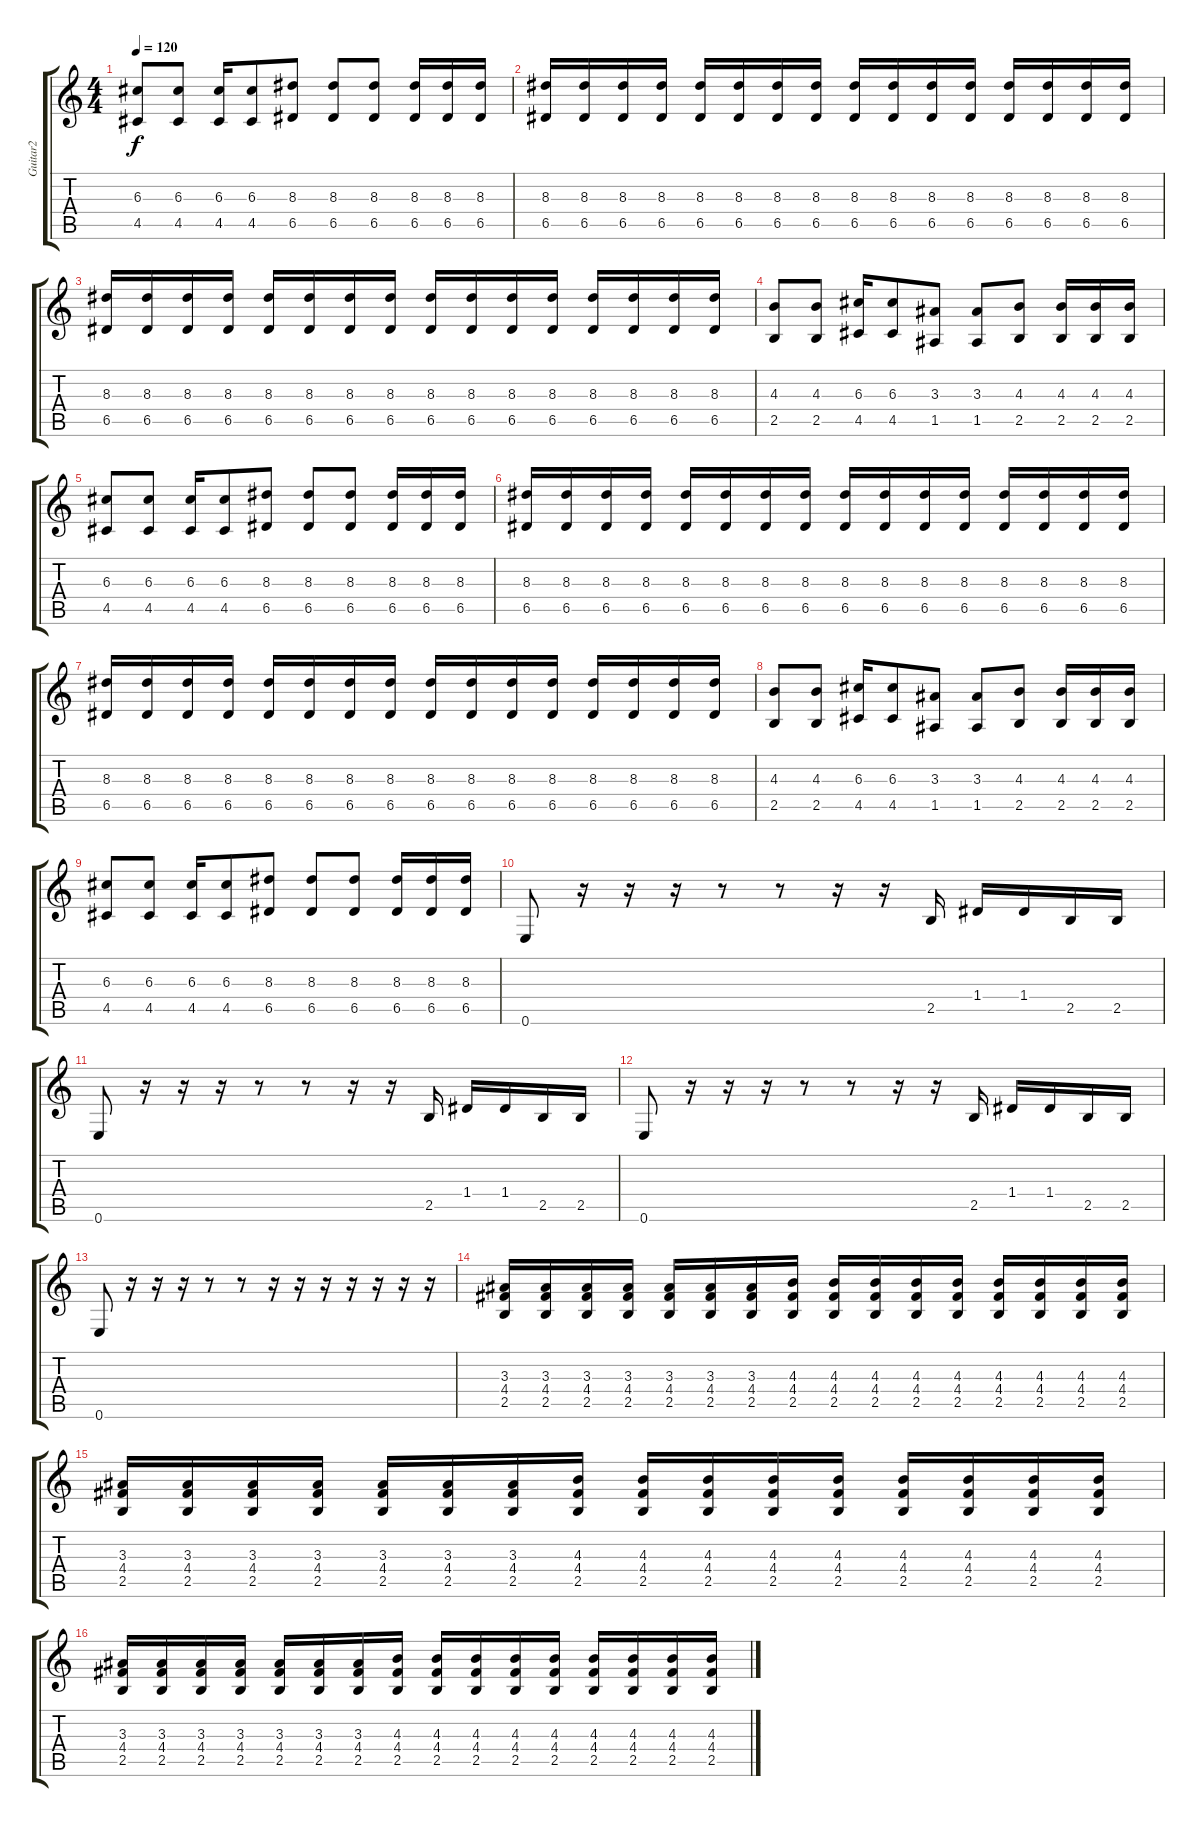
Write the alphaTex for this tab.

\track ("Guitar2" "Guitar2") {instrument distortionguitar}
\staff {score tabs}
\tuning (E4 B3 G3 D3 A2 E2) {hide}
\ts (4 4)
\tempo 120
\clef g2
\ks c
(6.3 4.5).8{dy f} (6.3 4.5).8 (6.3 4.5).16 (6.3 4.5).8 (8.3 6.5).8 (8.3 6.5).8 (8.3 6.5).8 (8.3 6.5).16 (8.3 6.5).16 (8.3 6.5).16 |
(8.3 6.5).16 (8.3 6.5).16 (8.3 6.5).16 (8.3 6.5).16 (8.3 6.5).16 (8.3 6.5).16 (8.3 6.5).16 (8.3 6.5).16 (8.3 6.5).16 (8.3 6.5).16 (8.3 6.5).16 (8.3 6.5).16 (8.3 6.5).16 (8.3 6.5).16 (8.3 6.5).16 (8.3 6.5).16 |
(8.3 6.5).16 (8.3 6.5).16 (8.3 6.5).16 (8.3 6.5).16 (8.3 6.5).16 (8.3 6.5).16 (8.3 6.5).16 (8.3 6.5).16 (8.3 6.5).16 (8.3 6.5).16 (8.3 6.5).16 (8.3 6.5).16 (8.3 6.5).16 (8.3 6.5).16 (8.3 6.5).16 (8.3 6.5).16 |
(4.3 2.5).8 (4.3 2.5).8 (6.3 4.5).16 (6.3 4.5).8 (3.3 1.5).8 (3.3 1.5).8 (4.3 2.5).8 (4.3 2.5).16 (4.3 2.5).16 (4.3 2.5).16 |
(6.3 4.5).8 (6.3 4.5).8 (6.3 4.5).16 (6.3 4.5).8 (8.3 6.5).8 (8.3 6.5).8 (8.3 6.5).8 (8.3 6.5).16 (8.3 6.5).16 (8.3 6.5).16 |
(8.3 6.5).16 (8.3 6.5).16 (8.3 6.5).16 (8.3 6.5).16 (8.3 6.5).16 (8.3 6.5).16 (8.3 6.5).16 (8.3 6.5).16 (8.3 6.5).16 (8.3 6.5).16 (8.3 6.5).16 (8.3 6.5).16 (8.3 6.5).16 (8.3 6.5).16 (8.3 6.5).16 (8.3 6.5).16 |
(8.3 6.5).16 (8.3 6.5).16 (8.3 6.5).16 (8.3 6.5).16 (8.3 6.5).16 (8.3 6.5).16 (8.3 6.5).16 (8.3 6.5).16 (8.3 6.5).16 (8.3 6.5).16 (8.3 6.5).16 (8.3 6.5).16 (8.3 6.5).16 (8.3 6.5).16 (8.3 6.5).16 (8.3 6.5).16 |
(4.3 2.5).8 (4.3 2.5).8 (6.3 4.5).16 (6.3 4.5).8 (3.3 1.5).8 (3.3 1.5).8 (4.3 2.5).8 (4.3 2.5).16 (4.3 2.5).16 (4.3 2.5).16 |
(6.3 4.5).8 (6.3 4.5).8 (6.3 4.5).16 (6.3 4.5).8 (8.3 6.5).8 (8.3 6.5).8 (8.3 6.5).8 (8.3 6.5).16 (8.3 6.5).16 (8.3 6.5).16 |
0.6.8 r.16 r.16 r.16 r.8 r.8 r.16 r.16 2.5.16 1.4.16 1.4.16 2.5.16 2.5.16 |
0.6.8 r.16 r.16 r.16 r.8 r.8 r.16 r.16 2.5.16 1.4.16 1.4.16 2.5.16 2.5.16 |
0.6.8 r.16 r.16 r.16 r.8 r.8 r.16 r.16 2.5.16 1.4.16 1.4.16 2.5.16 2.5.16 |
0.6.8 r.16 r.16 r.16 r.8 r.8 r.16 r.16 r.16 r.16 r.16 r.16 r.16 |
(3.3 4.4 2.5).16 (3.3 4.4 2.5).16 (3.3 4.4 2.5).16 (3.3 4.4 2.5).16 (3.3 4.4 2.5).16 (3.3 4.4 2.5).16 (3.3 4.4 2.5).16 (4.3 4.4 2.5).16 (4.3 4.4 2.5).16 (4.3 4.4 2.5).16 (4.3 4.4 2.5).16 (4.3 4.4 2.5).16 (4.3 4.4 2.5).16 (4.3 4.4 2.5).16 (4.3 4.4 2.5).16 (4.3 4.4 2.5).16 |
(3.3 4.4 2.5).16 (3.3 4.4 2.5).16 (3.3 4.4 2.5).16 (3.3 4.4 2.5).16 (3.3 4.4 2.5).16 (3.3 4.4 2.5).16 (3.3 4.4 2.5).16 (4.3 4.4 2.5).16 (4.3 4.4 2.5).16 (4.3 4.4 2.5).16 (4.3 4.4 2.5).16 (4.3 4.4 2.5).16 (4.3 4.4 2.5).16 (4.3 4.4 2.5).16 (4.3 4.4 2.5).16 (4.3 4.4 2.5).16 |
(3.3 4.4 2.5).16 (3.3 4.4 2.5).16 (3.3 4.4 2.5).16 (3.3 4.4 2.5).16 (3.3 4.4 2.5).16 (3.3 4.4 2.5).16 (3.3 4.4 2.5).16 (4.3 4.4 2.5).16 (4.3 4.4 2.5).16 (4.3 4.4 2.5).16 (4.3 4.4 2.5).16 (4.3 4.4 2.5).16 (4.3 4.4 2.5).16 (4.3 4.4 2.5).16 (4.3 4.4 2.5).16 (4.3 4.4 2.5).16
